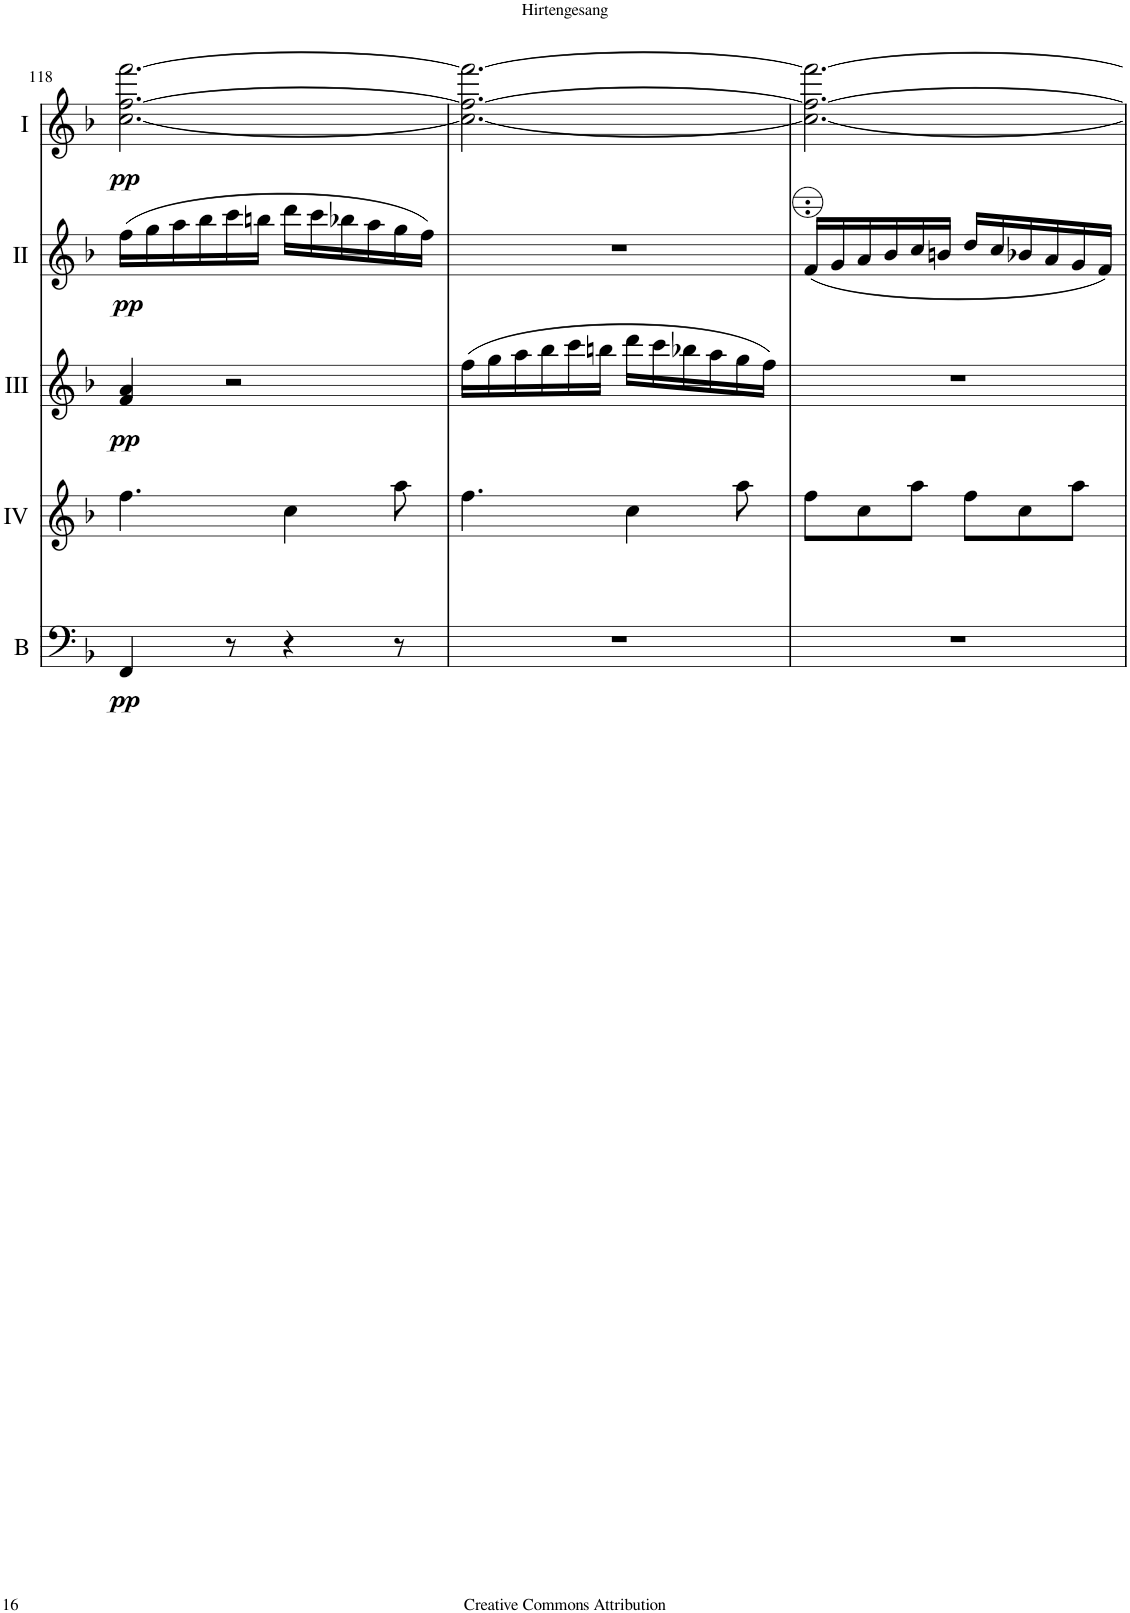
**kern	**dynam	**kern	**kern	**dynam	**kern	**dynam	**kern	**dynam
*part5	*part5	*part4	*part3	*part3	*part2	*part2	*part1	*part1
*staff5	*staff5	*staff4	*staff3	*staff3	*staff2	*staff2	*staff1	*staff1
*I"Bass	*	*I"Acc. 4	*I"Acc. 3	*	*I"Acc. 2	*	*I"Acc. 1	*
*I'B	*	*	*	*	*	*	*	*
!!LO:PB:g=z
*clefF4	*	*clefG2	*clefG2	*	*clefG2	*	*clefG2	*
*Trd7c12	*	*Trd7c12	*Trd7c12	*	*	*	*	*
*k[b-]	*	*k[b-]	*k[b-]	*	*k[b-]	*	*k[b-]	*
*M6/8	*	*M6/8	*M6/8	*	*M6/8	*	*M6/8	*
=118	=118	=118	=118	=118	=118	=118	=118	=118
!	!LO:DY:b	!	!	!LO:DY:b	!	!LO:DY:b	!	!LO:DY:b
4FF/	pp	4.ff\	4f/ 4a/	pp	(16ff\LL	pp	[2.cc\ [2.ff\ [2.fff\	pp
.	.	.	.	.	16gg\	.	.	.
.	.	.	.	.	16aa\	.	.	.
.	.	.	.	.	16bb-\	.	.	.
8r	.	.	2r	.	16ccc\	.	.	.
.	.	.	.	.	16bbn\JJ	.	.	.
4r	.	4cc\	.	.	16ddd\LL	.	.	.
.	.	.	.	.	16ccc\	.	.	.
.	.	.	.	.	16bb-X\	.	.	.
.	.	.	.	.	16aa\	.	.	.
8r	.	8aa\	.	.	16gg\	.	.	.
.	.	.	.	.	16ff\JJ)	.	.	.
=119	=119	=119	=119	=119	=119	=119	=119	=119
2.r	.	4.ff\	(16ff\LL	.	2.r	.	2.cc\_ 2.ff\_ 2.fff\_	.
.	.	.	16gg\	.	.	.	.	.
.	.	.	16aa\	.	.	.	.	.
.	.	.	16bb-\	.	.	.	.	.
.	.	.	16ccc\	.	.	.	.	.
.	.	.	16bbn\JJ	.	.	.	.	.
.	.	4cc\	16ddd\LL	.	.	.	.	.
.	.	.	16ccc\	.	.	.	.	.
.	.	.	16bb-X\	.	.	.	.	.
.	.	.	16aa\	.	.	.	.	.
.	.	8aa\	16gg\	.	.	.	.	.
.	.	.	16ff\JJ)	.	.	.	.	.
=120	=120	=120	=120	=120	=120	=120	=120	=120
2.r	.	8ff\L	2.r	.	(16F/LL	.	2.cc\_ 2.ff\_ 2.fff\_	.
.	.	.	.	.	16G/	.	.	.
.	.	8cc\	.	.	16A/	.	.	.
.	.	.	.	.	16B-/	.	.	.
.	.	8aa\J	.	.	16c/	.	.	.
.	.	.	.	.	16Bn/JJ	.	.	.
.	.	8ff\L	.	.	16d/LL	.	.	.
.	.	.	.	.	16c/	.	.	.
.	.	8cc\	.	.	16B-X/	.	.	.
.	.	.	.	.	16A/	.	.	.
.	.	8aa\J	.	.	16G/	.	.	.
.	.	.	.	.	16F/JJ)	.	.	.
=	=	=	=	=	=	=	=	=
*-	*-	*-	*-	*-	*-	*-	*-	*-
